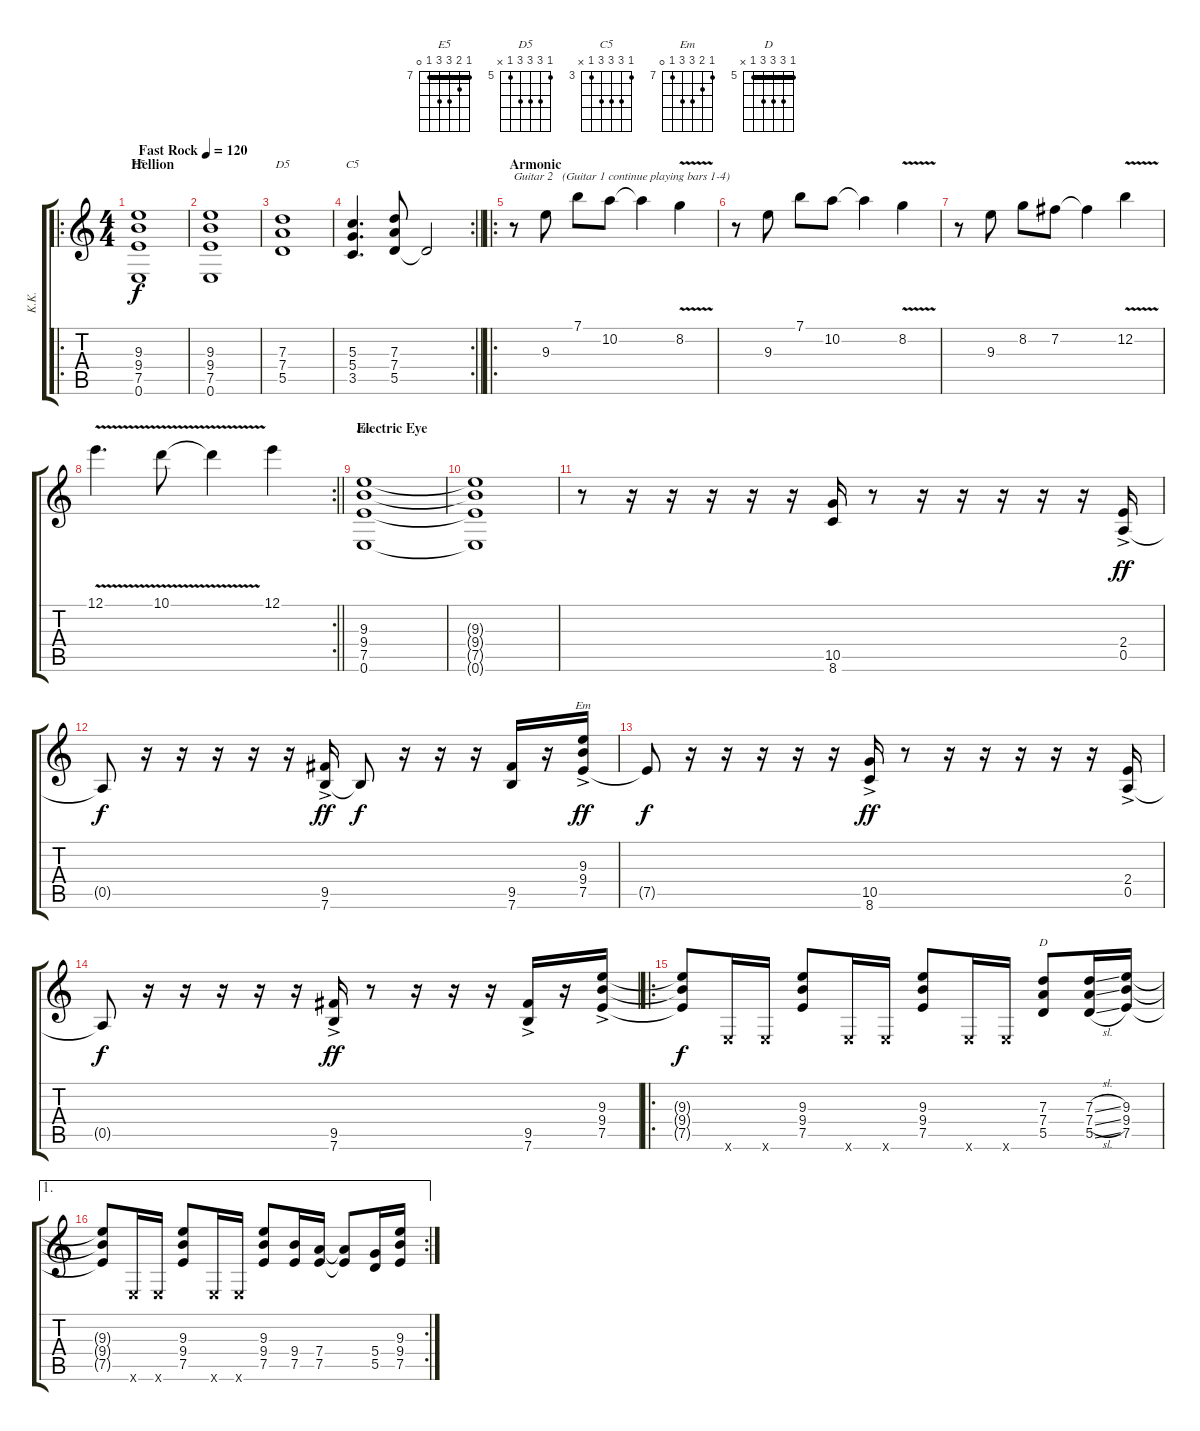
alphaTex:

\track ("K.K." "K.K.") {instrument distortionguitar}
\staff {score tabs}
\tuning (E4 B3 G3 D3 A2 E2) {hide}
\chord ("E5" 7 8 9 9 7 0) {firstfret 7 barre 7}
\chord ("D5" 5 7 7 7 5 x) {firstfret 5}
\chord ("C5" 3 5 5 5 3 x) {firstfret 3}
\chord ("Em" 7 8 9 9 7 0) {firstfret 7 barre 7}
\chord ("Em" 7 8 9 9 7 0) {firstfret 7}
\chord ("D" 5 7 7 7 5 x) {firstfret 5 barre 5}
\ro
\ts (4 4)
\section ("" "Hellion")
\tempo (120 "Fast Rock")
\tempo 100
\tempo (120 "Fast Rock")
\clef g2
\ks c
(9.3 9.4 7.5 0.6).1{ch "E5" dy f instrument distortionguitar} |
(9.3 9.4 7.5 0.6).1 |
(7.3 7.4 5.5).1{ch "D5"} |
\rc 2
\barLineRight lightlight
(5.3 5.4 3.5).4{d ch "C5"} (7.3 7.4 5.5).8 5.5{t}.2 |
\ro
\section ("" "Armonic")
r.8{txt "Guitar 2   (Guitar 1 continue playing bars 1-4)" volume 12} 9.3.8 7.1.8 10.2.8 10.2{t}.4 8.2{v}.4 |
r.8 9.3.8 7.1.8 10.2.8 10.2{t}.4 8.2{v}.4 |
r.8 9.3.8 8.2.8 7.2.8 7.2{t}.4 12.2{v}.4 |
\rc 2
\barLineRight lightlight
12.1{v}.4{d} 10.1{v}.8 10.1{t}.4 12.1.4 |
\section ("" "Electric Eye ")
(9.3 9.4 7.5 0.6).1{ch "Em" volume 16} |
(9.3{t} 9.4{t} 7.5{t} 0.6{t}).1 |
r.8 r.16 r.16 r.16 r.16 r.16 (10.5 8.6).16 r.8 r.16 r.16 r.16 r.16 r.16 (2.4 0.5{ac}).16{dy ff} |
0.5{t}.8{dy f} r.16 r.16 r.16 r.16 r.16 (9.5 7.6{ac}).16{dy ff} 7.6{t}.8{dy f} r.16 r.16 r.16 (9.5 7.6).16 r.16 (9.3{ac} 9.4{ac} 7.5{ac}).16{ch "Em" dy ff} |
7.5{t}.8{dy f} r.16 r.16 r.16 r.16 r.16 (10.5 8.6{ac}).16{dy ff} r.8 r.16 r.16 r.16 r.16 r.16 (2.4 0.5{ac}).16 |
0.5{t}.8{dy f} r.16 r.16 r.16 r.16 r.16 (9.5 7.6{ac}).16{dy ff} r.8 r.16 r.16 r.16 (9.5 7.6{ac}).16 r.16 (9.3{ac} 9.4{ac} 7.5{ac}).16 |
\ro
(9.3{t} 9.4{t} 7.5{t}).8{dy f} 0.6{x}.16 0.6{x}.16 (9.3 9.4 7.5).8 0.6{x}.16 0.6{x}.16 (9.3 9.4 7.5).8 0.6{x}.16 0.6{x}.16 (7.3 7.4 5.5).8{ch "D"} (7.3{sl} 7.4{sl} 5.5{sl}).16 (9.3 9.4 7.5).16 |
\ae 1
\rc 2
(9.3{t} 9.4{t} 7.5{t}).8 0.6{x}.16 0.6{x}.16 (9.3 9.4 7.5).8 0.6{x}.16 0.6{x}.16 (9.3 9.4 7.5).8 (9.4 7.5).16 (7.4 7.5).16 (7.4{t} 7.5{t}).8 (5.4 5.5).16 (9.3 9.4 7.5).16
